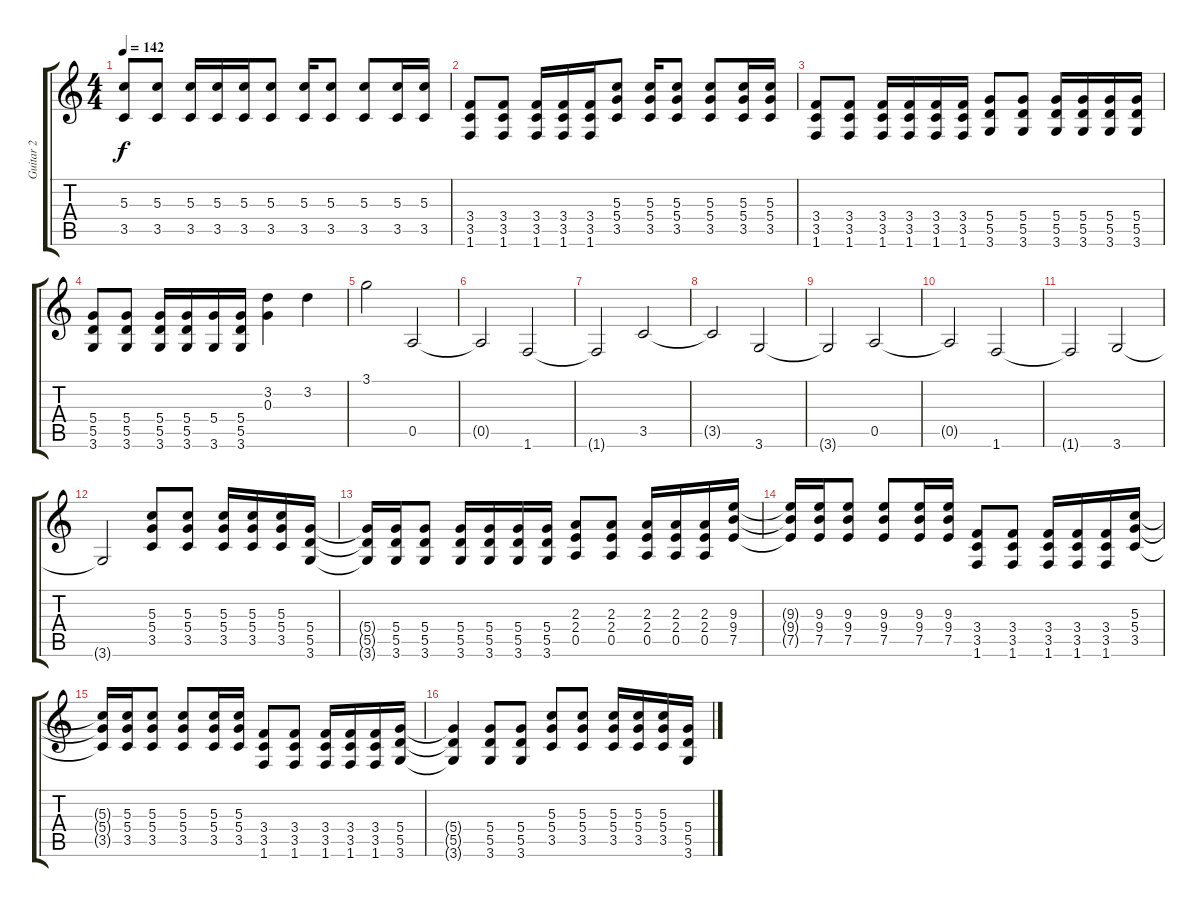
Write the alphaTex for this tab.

\track ("Guitar 2" "Guitar 2") {instrument distortionguitar}
\staff {score tabs}
\tuning (E4 B3 G3 D3 A2 E2) {hide}
\ts (4 4)
\tempo 142
\clef g2
\ks c
(5.3 3.5).8{dy f} (5.3 3.5).8 (5.3 3.5).16 (5.3 3.5).16 (5.3 3.5).16 (5.3 3.5).8 (5.3 3.5).16 (5.3 3.5).8 (5.3 3.5).8 (5.3 3.5).16 (5.3 3.5).16 |
(3.4 3.5 1.6).8 (3.4 3.5 1.6).8 (3.4 3.5 1.6).16 (3.4 3.5 1.6).16 (3.4 3.5 1.6).16 (5.3 5.4 3.5).8 (5.3 5.4 3.5).16 (5.3 5.4 3.5).8 (5.3 5.4 3.5).8 (5.3 5.4 3.5).16 (5.3 5.4 3.5).16 |
(3.4 3.5 1.6).8 (3.4 3.5 1.6).8 (3.4 3.5 1.6).16 (3.4 3.5 1.6).16 (3.4 3.5 1.6).16 (3.4 3.5 1.6).16 (5.4 5.5 3.6).8 (5.4 5.5 3.6).8 (5.4 5.5 3.6).16 (5.4 5.5 3.6).16 (5.4 5.5 3.6).16 (5.4 5.5 3.6).16 |
(5.4 5.5 3.6).8 (5.4 5.5 3.6).8 (5.4 5.5 3.6).16 (5.4 5.5 3.6).16 (5.4 3.6).16 (5.4 5.5 3.6).16 (3.2 0.3).4 3.2.4 |
3.1.2 0.5.2 |
0.5{t}.2 1.6.2 |
1.6{t}.2 3.5.2 |
3.5{t}.2 3.6.2 |
3.6{t}.2 0.5.2 |
0.5{t}.2 1.6.2 |
1.6{t}.2 3.6.2 |
3.6{t}.2 (5.3 5.4 3.5).8 (5.3 5.4 3.5).8 (5.3 5.4 3.5).16 (5.3 5.4 3.5).16 (5.3 5.4 3.5).16 (5.4 5.5 3.6).16 |
(5.4{t} 5.5{t} 3.6{t}).16 (5.4 5.5 3.6).16 (5.4 5.5 3.6).8 (5.4 5.5 3.6).16 (5.4 5.5 3.6).16 (5.4 5.5 3.6).16 (5.4 5.5 3.6).16 (2.3 2.4 0.5).8 (2.3 2.4 0.5).8 (2.3 2.4 0.5).16 (2.3 2.4 0.5).16 (2.3 2.4 0.5).16 (9.3 9.4 7.5).16 |
(9.3{t} 9.4{t} 7.5{t}).16 (9.3 9.4 7.5).16 (9.3 9.4 7.5).8 (9.3 9.4 7.5).8 (9.3 9.4 7.5).16 (9.3 9.4 7.5).16 (3.4 3.5 1.6).8 (3.4 3.5 1.6).8 (3.4 3.5 1.6).16 (3.4 3.5 1.6).16 (3.4 3.5 1.6).16 (5.3 5.4 3.5).16 |
(5.3{t} 5.4{t} 3.5{t}).16 (5.3 5.4 3.5).16 (5.3 5.4 3.5).8 (5.3 5.4 3.5).8 (5.3 5.4 3.5).16 (5.3 5.4 3.5).16 (3.4 3.5 1.6).8 (3.4 3.5 1.6).8 (3.4 3.5 1.6).16 (3.4 3.5 1.6).16 (3.4 3.5 1.6).16 (5.4 5.5 3.6).16 |
(5.4{t} 5.5{t} 3.6{t}).4 (5.4 5.5 3.6).8 (5.4 5.5 3.6).8 (5.3 5.4 3.5).8 (5.3 5.4 3.5).8 (5.3 5.4 3.5).16 (5.3 5.4 3.5).16 (5.3 5.4 3.5).16 (5.4 5.5 3.6).16
